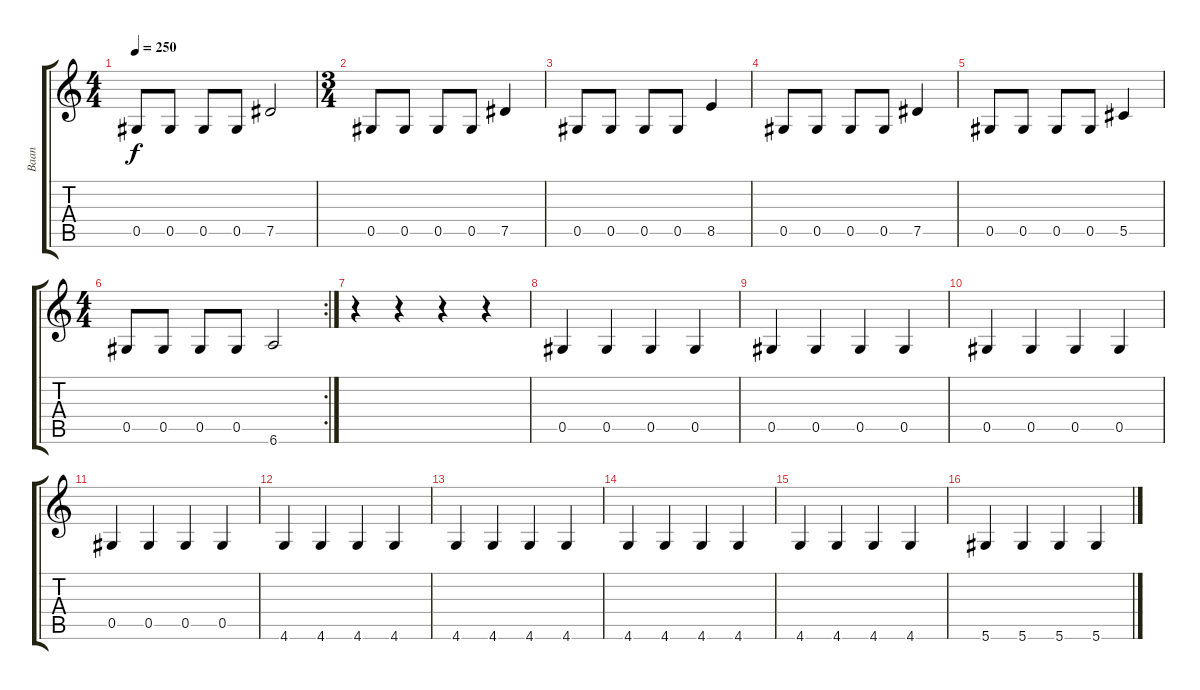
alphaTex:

\track ("Baan" "Baan") {instrument electricbassfinger}
\staff {score tabs}
\tuning (Eb4 Bb3 Gb3 Db3 Ab2 Eb2) {hide}
\ts (4 4)
\tempo 250
\clef g2
\ks c
0.5.8{dy f} 0.5.8 0.5.8 0.5.8 7.5.2 |
\ts (3 4)
0.5.8 0.5.8 0.5.8 0.5.8 7.5.4 |
0.5.8 0.5.8 0.5.8 0.5.8 8.5.4 |
0.5.8 0.5.8 0.5.8 0.5.8 7.5.4 |
0.5.8 0.5.8 0.5.8 0.5.8 5.5.4 |
\rc 2
\ts (4 4)
0.5.8 0.5.8 0.5.8 0.5.8 6.6.2 |
r.4 r.4 r.4 r.4 |
0.5.4 0.5.4 0.5.4 0.5.4 |
0.5.4 0.5.4 0.5.4 0.5.4 |
0.5.4 0.5.4 0.5.4 0.5.4 |
0.5.4 0.5.4 0.5.4 0.5.4 |
4.6.4 4.6.4 4.6.4 4.6.4 |
4.6.4 4.6.4 4.6.4 4.6.4 |
4.6.4 4.6.4 4.6.4 4.6.4 |
4.6.4 4.6.4 4.6.4 4.6.4 |
5.6.4 5.6.4 5.6.4 5.6.4
